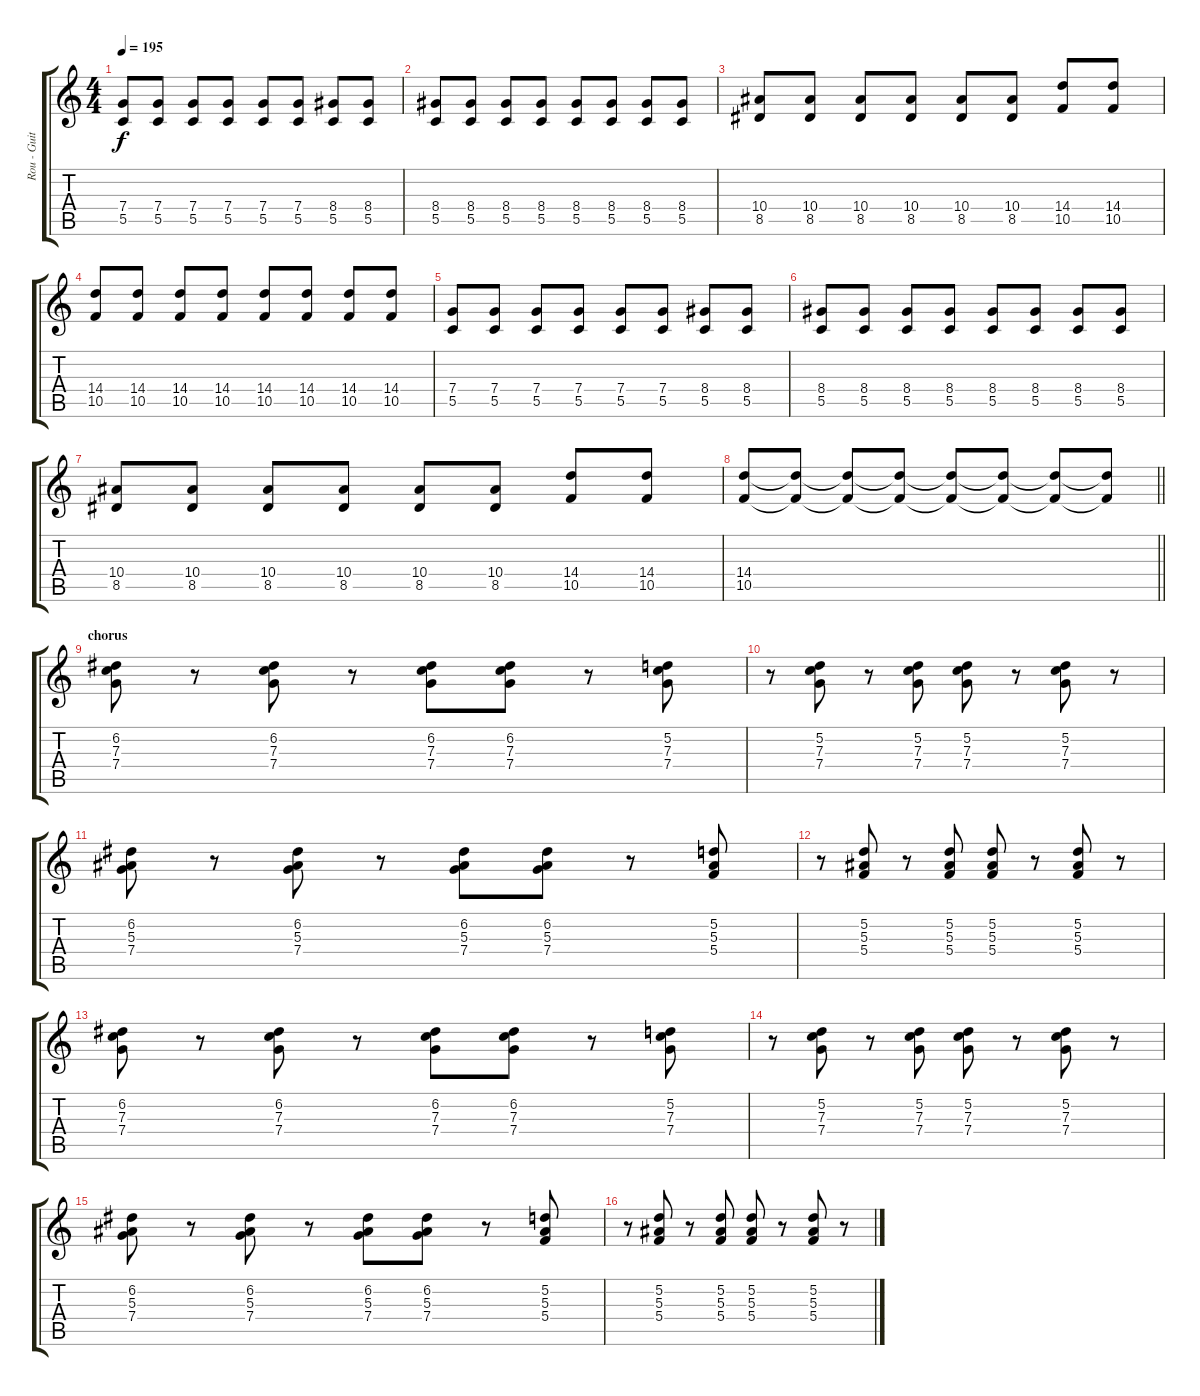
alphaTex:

\track ("Rou - Guitar" "Rou - Guit") {instrument distortionguitar}
\staff {score tabs}
\tuning (D4 A3 F3 C3 G2 C2) {hide}
\ts (4 4)
\tempo 195
\clef g2
\ks c
(7.4 5.5).8{dy f} (7.4 5.5).8 (7.4 5.5).8 (7.4 5.5).8 (7.4 5.5).8 (7.4 5.5).8 (8.4 5.5).8 (8.4 5.5).8 |
(8.4 5.5).8 (8.4 5.5).8 (8.4 5.5).8 (8.4 5.5).8 (8.4 5.5).8 (8.4 5.5).8 (8.4 5.5).8 (8.4 5.5).8 |
(10.4 8.5).8 (10.4 8.5).8 (10.4 8.5).8 (10.4 8.5).8 (10.4 8.5).8 (10.4 8.5).8 (14.4 10.5).8 (14.4 10.5).8 |
(14.4 10.5).8 (14.4 10.5).8 (14.4 10.5).8 (14.4 10.5).8 (14.4 10.5).8 (14.4 10.5).8 (14.4 10.5).8 (14.4 10.5).8 |
(7.4 5.5).8 (7.4 5.5).8 (7.4 5.5).8 (7.4 5.5).8 (7.4 5.5).8 (7.4 5.5).8 (8.4 5.5).8 (8.4 5.5).8 |
(8.4 5.5).8 (8.4 5.5).8 (8.4 5.5).8 (8.4 5.5).8 (8.4 5.5).8 (8.4 5.5).8 (8.4 5.5).8 (8.4 5.5).8 |
(10.4 8.5).8 (10.4 8.5).8 (10.4 8.5).8 (10.4 8.5).8 (10.4 8.5).8 (10.4 8.5).8 (14.4 10.5).8 (14.4 10.5).8 |
\barLineRight lightlight
(14.4 10.5).8 (14.4{t} 10.5{t}).8 (14.4{t} 10.5{t}).8 (14.4{t} 10.5{t}).8 (14.4{t} 10.5{t}).8 (14.4{t} 10.5{t}).8 (14.4{t} 10.5{t}).8 (14.4{t} 10.5{t}).8 |
\section ("" "chorus")
(6.2 7.3 7.4).8{instrument distortionguitar} r.8 (6.2 7.3 7.4).8 r.8 (6.2 7.3 7.4).8 (6.2 7.3 7.4).8 r.8 (5.2 7.3 7.4).8 |
r.8 (5.2 7.3 7.4).8 r.8 (5.2 7.3 7.4).8 (5.2 7.3 7.4).8 r.8 (5.2 7.3 7.4).8 r.8 |
(6.2 5.3 7.4).8 r.8 (6.2 5.3 7.4).8 r.8 (6.2 5.3 7.4).8 (6.2 5.3 7.4).8 r.8 (5.2 5.3 5.4).8 |
r.8 (5.2 5.3 5.4).8 r.8 (5.2 5.3 5.4).8 (5.2 5.3 5.4).8 r.8 (5.2 5.3 5.4).8 r.8 |
(6.2 7.3 7.4).8 r.8 (6.2 7.3 7.4).8 r.8 (6.2 7.3 7.4).8 (6.2 7.3 7.4).8 r.8 (5.2 7.3 7.4).8 |
r.8 (5.2 7.3 7.4).8 r.8 (5.2 7.3 7.4).8 (5.2 7.3 7.4).8 r.8 (5.2 7.3 7.4).8 r.8 |
(6.2 5.3 7.4).8 r.8 (6.2 5.3 7.4).8 r.8 (6.2 5.3 7.4).8 (6.2 5.3 7.4).8 r.8 (5.2 5.3 5.4).8 |
r.8 (5.2 5.3 5.4).8 r.8 (5.2 5.3 5.4).8 (5.2 5.3 5.4).8 r.8 (5.2 5.3 5.4).8 r.8
